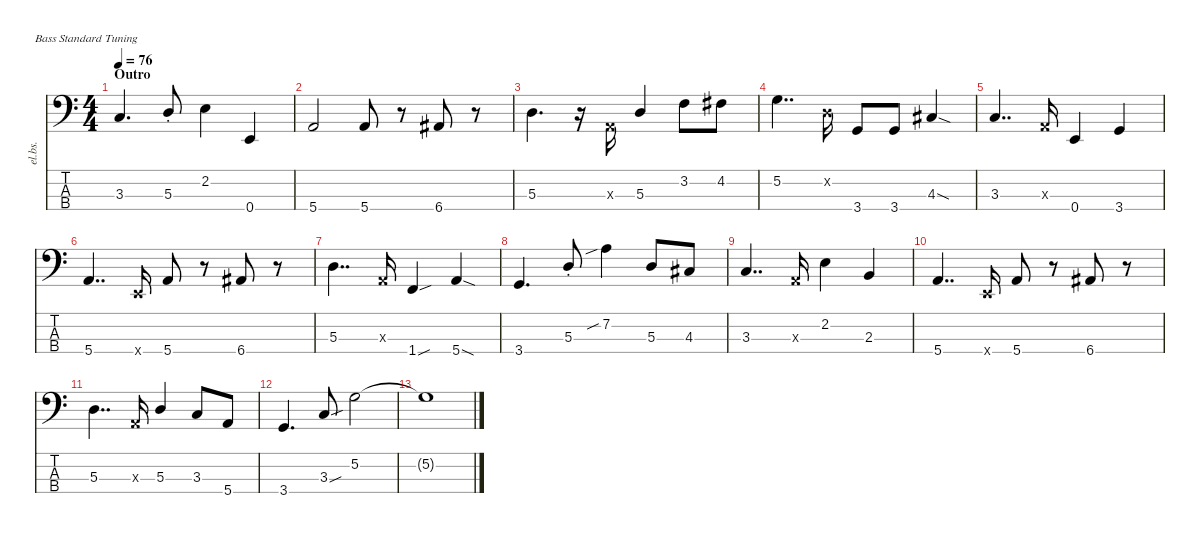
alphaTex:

\defaultSystemsLayout 4
\hideDynamics
\bracketExtendMode nobrackets
\track ("Electric Bass" "el.bs.") {mute instrument electricbassfinger}
\staff {score tabs}
\tuning (G2 D2 A1 E1)
\ts (4 4)
\section ("" "Outro")
\tempo 76
\clef f4
\ks c
3.3.4{d dy mf beam Up} 5.3{st}.8{beam Up} 2.2.4{beam Down} 0.4.4{beam Up} |
5.4.2{beam Up} 5.4.8{beam Up} r.8{beam Down} 6.4{acc #}.8{beam Up} r.8{beam Down} |
5.3.4{d beam Down} r.16{beam Down} 0.3{x}.16{beam Up} 5.3.4{beam Up} 3.2.8{beam Down} 4.2{acc #}.8{beam Down} |
5.2.4{dd beam Down} 0.2{x}.16{beam Down} 3.4.8{beam Up} 3.4.8{beam Up} 4.3{sod acc #}.4{beam Up} |
3.3.4{dd beam Up} 0.3{x}.16{beam Up} 0.4.4{beam Up} 3.4.4{beam Up} |
5.4.4{dd beam Up} 0.4{x}.16{beam Up} 5.4.8{beam Up} r.8{beam Down} 6.4{acc #}.8{beam Up} r.8{beam Down} |
5.3.4{dd beam Down} 0.3{x}.16{beam Up} 1.4{sou}.4{beam Up} 5.4{sod}.4{beam Up} |
3.4.4{d beam Up} 5.3{st}.8{beam Up} 7.2{sib}.4{beam Down} 5.3.8{beam Up} 4.3{acc #}.8{beam Up} |
3.3.4{dd beam Up} 0.3{x}.16{beam Up} 2.2.4{beam Down} 2.3.4{beam Up} |
5.4.4{dd beam Up} 0.4{x}.16{beam Up} 5.4.8{beam Up} r.8{beam Down} 6.4{acc #}.8{beam Up} r.8{beam Down} |
5.3.4{dd beam Down} 0.3{x}.16{beam Up} 5.3.4{beam Up} 3.3.8{beam Up} 5.4.8{beam Up} |
3.4.4{d beam Up} 3.3{sou}.8{beam Up} 5.2.2{beam Down} |
5.2{t}.1{beam Down}
